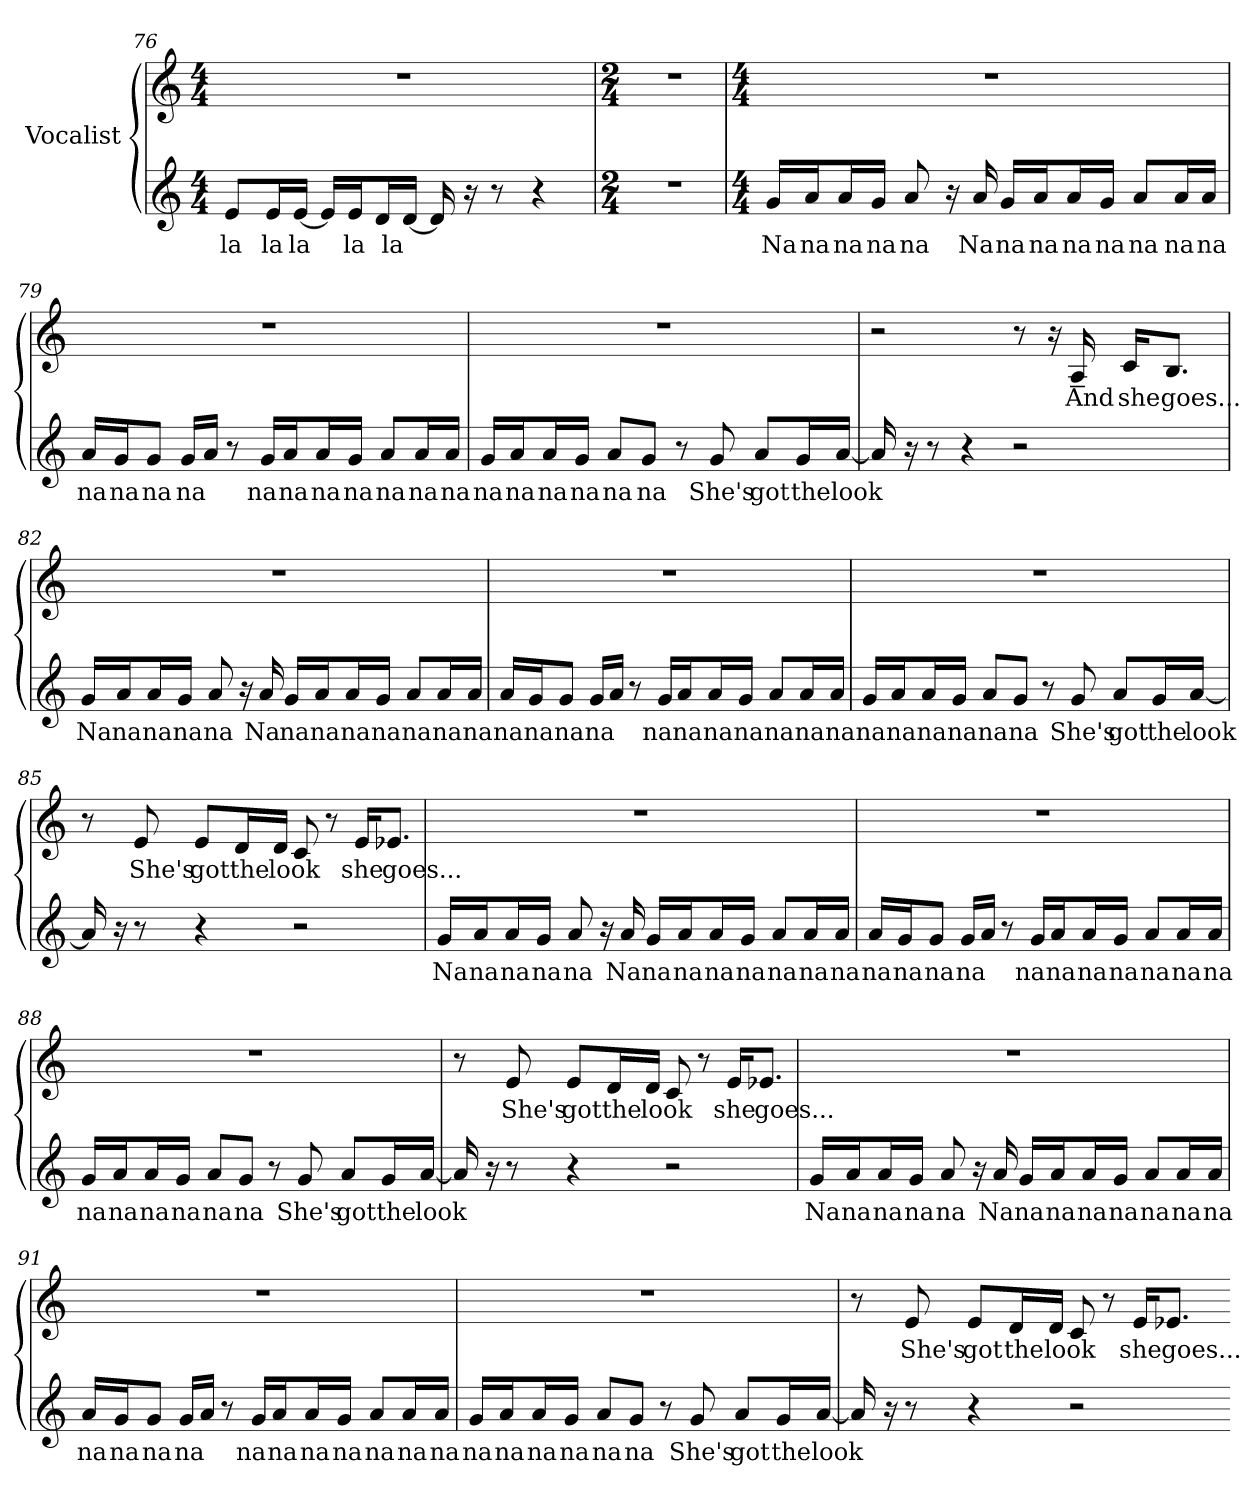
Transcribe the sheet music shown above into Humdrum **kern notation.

**kern	**text	**kern	**text
*part1	*part1	*part1	*part1
*staff2	*staff2	*staff1	*staff1
*I"Vocalist	*	*	*
*clefG2	*	*clefG2	*
*M4/4	*	*M4/4	*
=76	=76	=76	=76
8e/L	la	1r	.
16e/L	la	.	.
[16e/JJ	la	.	.
16e/LL]	_	.	.
16e/J	la	.	.
16d/L	_	.	.
[16d/JJ	la	.	.
16d]	_	.	.
16r	.	.	.
8r	.	.	.
4r	.	.	.
=77	=77	=77	=77
*M2/4	*	*M2/4	*
2r	.	2r	.
=78	=78	=78	=78
*M4/4	*	*M4/4	*
16g/LL	Na	1r	.
16a/J	na	.	.
16a/L	na	.	.
16g/JJ	na	.	.
8a	na	.	.
16r	.	.	.
16a	Na	.	.
16g/LL	na	.	.
16a/J	na	.	.
16a/L	na	.	.
16g/JJ	na	.	.
8a/L	na	.	.
16a/L	na	.	.
16a/JJ	na	.	.
=79	=79	=79	=79
16a/LL	na	1r	.
16g/J	na	.	.
8g/J	na	.	.
16g/LL	na	.	.
16a/JJ	_	.	.
8r	.	.	.
16g/LL	na	.	.
16a/J	na	.	.
16a/L	na	.	.
16g/JJ	na	.	.
8a/L	na	.	.
16a/L	na	.	.
16a/JJ	na	.	.
=80	=80	=80	=80
16g/LL	na	1r	.
16a/J	na	.	.
16a/L	na	.	.
16g/JJ	na	.	.
8a/L	na	.	.
8g/J	na	.	.
8r	.	.	.
8g	She's	.	.
8a/L	got	.	.
16g/L	the	.	.
[16a/JJ	look	.	.
=81	=81	=81	=81
16a]	_	2r	.
16r	.	.	.
8r	.	.	.
4r	.	.	.
2r	.	8r	.
.	.	16r	.
.	.	16A~	And
.	.	16c/KL	she
.	.	8.B/J	goes...
=82	=82	=82	=82
16g/LL	Na	1r	.
16a/J	na	.	.
16a/L	na	.	.
16g/JJ	na	.	.
8a	na	.	.
16r	.	.	.
16a	Na	.	.
16g/LL	na	.	.
16a/J	na	.	.
16a/L	na	.	.
16g/JJ	na	.	.
8a/L	na	.	.
16a/L	na	.	.
16a/JJ	na	.	.
=83	=83	=83	=83
16a/LL	na	1r	.
16g/J	na	.	.
8g/J	na	.	.
16g/LL	na	.	.
16a/JJ	_	.	.
8r	.	.	.
16g/LL	na	.	.
16a/J	na	.	.
16a/L	na	.	.
16g/JJ	na	.	.
8a/L	na	.	.
16a/L	na	.	.
16a/JJ	na	.	.
=84	=84	=84	=84
16g/LL	na	1r	.
16a/J	na	.	.
16a/L	na	.	.
16g/JJ	na	.	.
8a/L	na	.	.
8g/J	na	.	.
8r	.	.	.
8g	She's	.	.
8a/L	got	.	.
16g/L	the	.	.
[16a/JJ	look	.	.
=85	=85	=85	=85
16a]	_	8r	.
16r	.	.	.
8r	.	8e	She's
4r	.	8e/L	got
.	.	16d/L	the
.	.	16d/JJ	look
2r	.	8c	_
.	.	8r	.
.	.	16e/KL	she
.	.	8.e-X/J	goes...
=86	=86	=86	=86
16g/LL	Na	1r	.
16a/J	na	.	.
16a/L	na	.	.
16g/JJ	na	.	.
8a	na	.	.
16r	.	.	.
16a	Na	.	.
16g/LL	na	.	.
16a/J	na	.	.
16a/L	na	.	.
16g/JJ	na	.	.
8a/L	na	.	.
16a/L	na	.	.
16a/JJ	na	.	.
=87	=87	=87	=87
16a/LL	na	1r	.
16g/J	na	.	.
8g/J	na	.	.
16g/LL	na	.	.
16a/JJ	_	.	.
8r	.	.	.
16g/LL	na	.	.
16a/J	na	.	.
16a/L	na	.	.
16g/JJ	na	.	.
8a/L	na	.	.
16a/L	na	.	.
16a/JJ	na	.	.
=88	=88	=88	=88
16g/LL	na	1r	.
16a/J	na	.	.
16a/L	na	.	.
16g/JJ	na	.	.
8a/L	na	.	.
8g/J	na	.	.
8r	.	.	.
8g	She's	.	.
8a/L	got	.	.
16g/L	the	.	.
[16a/JJ	look	.	.
=89	=89	=89	=89
16a]	_	8r	.
16r	.	.	.
8r	.	8e	She's
4r	.	8e/L	got
.	.	16d/L	the
.	.	16d/JJ	look
2r	.	8c	_
.	.	8r	.
.	.	16e/KL	she
.	.	8.e-X/J	goes...
=90	=90	=90	=90
16g/LL	Na	1r	.
16a/J	na	.	.
16a/L	na	.	.
16g/JJ	na	.	.
8a	na	.	.
16r	.	.	.
16a	Na	.	.
16g/LL	na	.	.
16a/J	na	.	.
16a/L	na	.	.
16g/JJ	na	.	.
8a/L	na	.	.
16a/L	na	.	.
16a/JJ	na	.	.
=91	=91	=91	=91
16a/LL	na	1r	.
16g/J	na	.	.
8g/J	na	.	.
16g/LL	na	.	.
16a/JJ	_	.	.
8r	.	.	.
16g/LL	na	.	.
16a/J	na	.	.
16a/L	na	.	.
16g/JJ	na	.	.
8a/L	na	.	.
16a/L	na	.	.
16a/JJ	na	.	.
=92	=92	=92	=92
16g/LL	na	1r	.
16a/J	na	.	.
16a/L	na	.	.
16g/JJ	na	.	.
8a/L	na	.	.
8g/J	na	.	.
8r	.	.	.
8g	She's	.	.
8a/L	got	.	.
16g/L	the	.	.
[16a/JJ	look	.	.
=93	=93	=93	=93
16a]	_	8r	.
16r	.	.	.
8r	.	8e	She's
4r	.	8e/L	got
.	.	16d/L	the
.	.	16d/JJ	look
2r	.	8c	_
.	.	8r	.
.	.	16e/KL	she
.	.	8.e-X/J	goes...
=-	=-	=-	=-
*-	*-	*-	*-
